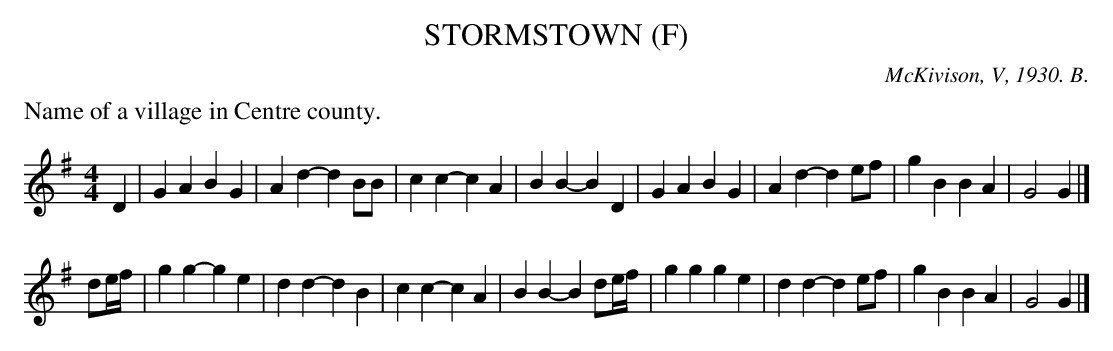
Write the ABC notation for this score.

X:1
T: STORMSTOWN (F)
O: McKivison, V, 1930. B.
M: 4/4
L: 1/8
K: G
%%text Name of a village in Centre county.
D2 |\
G2A2 B2G2 | A2d2- d2BB | c2c2- c2A2 | B2B2- B2D2 |\
G2A2 B2G2 | A2d2- d2ef | g2B2  B2A2 | G4    G2 |]
de/f/ |\
g2g2- g2e2 | d2d2- d2B2 | c2c2- c2A2 | B2B2- B2de/f/ |\
g2g2  g2e2 | d2d2- d2ef | g2B2  B2A2 | G4    G2 |]
